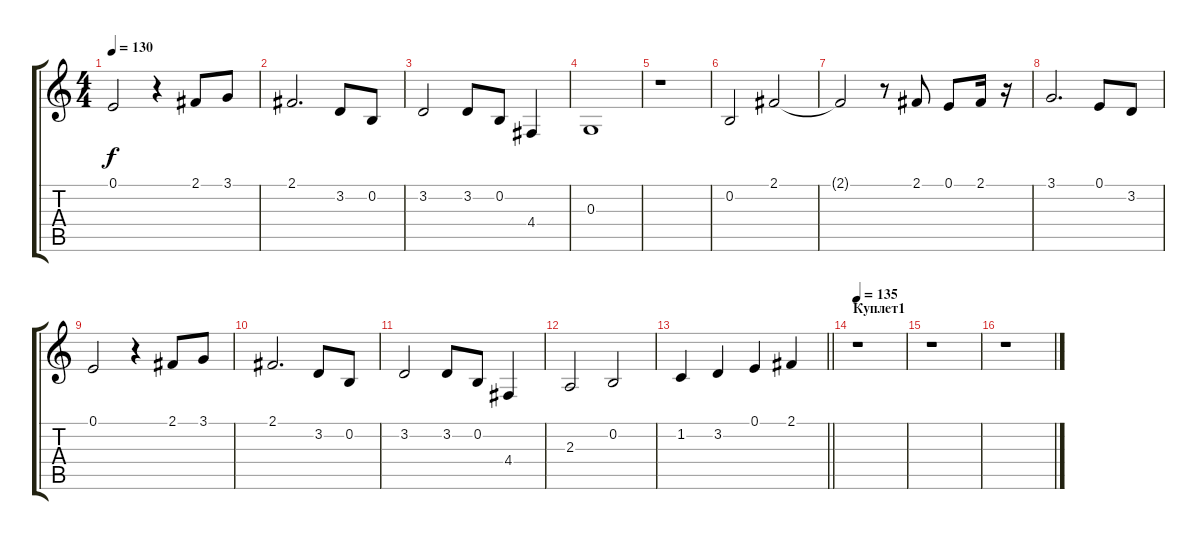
\track "" {instrument frenchhorn}
\staff {score tabs}
\tuning (E4 B3 G3 D3 A2 E2) {hide}
\ts (4 4)
\tempo 130
\clef g2
\ks c
0.1.2{dy f} r.4 2.1.8 3.1.8 |
2.1.2{d} 3.2.8 0.2.8 |
3.2.2 3.2.8 0.2.8 4.4.4 |
0.3.1 |
r.1 |
0.2.2 2.1.2 |
2.1{t}.2 r.8 2.1.8 0.1.8 2.1.16 r.16 |
3.1.2{d} 0.1.8 3.2.8 |
0.1.2 r.4 2.1.8 3.1.8 |
2.1.2{d} 3.2.8 0.2.8 |
3.2.2 3.2.8 0.2.8 4.4.4 |
2.3.2 0.2.2 |
\barLineRight lightlight
1.2.4 3.2.4 0.1.4 2.1.4 |
\section ("" "Куплет1")
\tempo 135
r.1 |
r.1 |
r.1
